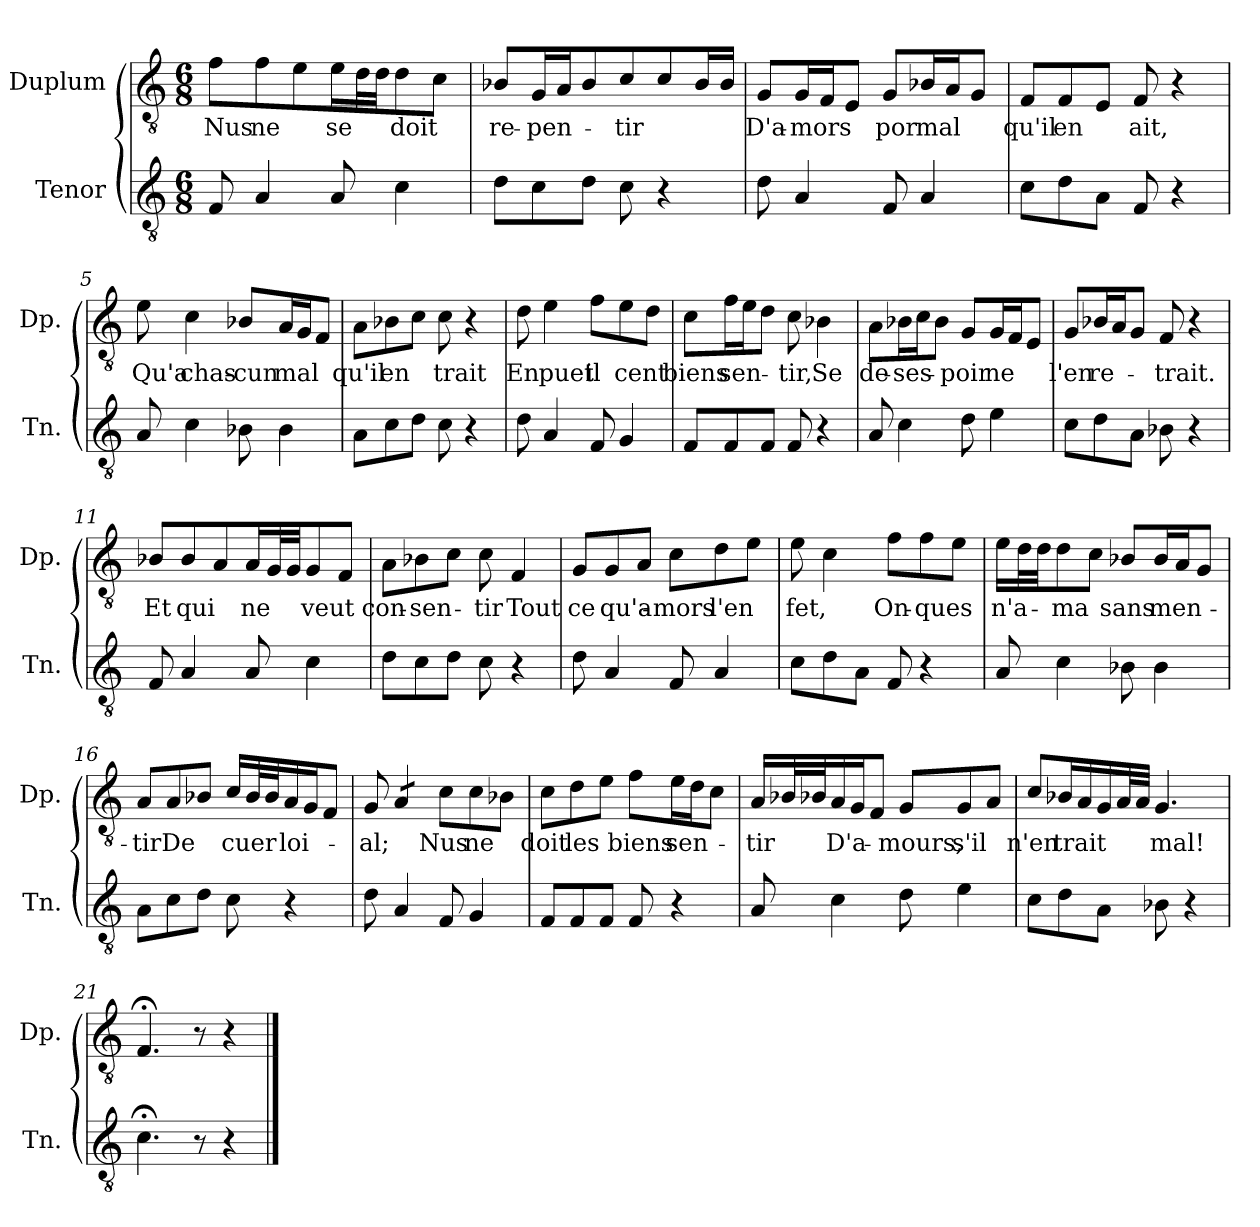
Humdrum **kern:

**kern	**kern	**text
*part2	*part1	*part1
*staff2	*staff1	*staff1
*I"Tenor	*I"Duplum	*
*I'Tn.	*I'Dp.	*
*clefGv2	*clefGv2	*
*k[]	*k[]	*
*M6/8	*M6/8	*
=1	=1	=1
!	!	!LO:LY:b
8F/	8f\L	Nus
!	!	!LO:LY:b
4A/	8f\	ne
.	8e\J	.
!	!	!LO:LY:b
8A/	16e\LL	se
*	*tremolo	*
.	32d\	.
.	32d\JJJ	.
*	*Xtremolo	*
!	!	!LO:LY:b
4c\	8d\	doit
.	8c\J	.
=2	=2	=2
!	!	!LO:LY:b
8d\L	8B-X/L	re-
!	!	!LO:LY:b
8c\	16G/L	-pen-
.	16A/J	.
8d\J	8B-/J	.
!	!	!LO:LY:b
8c\	8c\L	-tir
4r	8c\	.
*	*tremolo	*
.	16B-\	.
.	16B-\JJ	.
*	*Xtremolo	*
=3	=3	=3
!	!	!LO:LY:b
8d\	8G/L	D'a-
!	!	!LO:LY:b
4A/	16G/L	-mors
.	16F/J	.
.	8E/J	.
!	!	!LO:LY:b
8F/	8G/L	por
!	!	!LO:LY:b
4A/	16B-X/L	mal
.	16A/J	.
.	8G/J	.
=4	=4	=4
!	!	!LO:LY:b
8c\L	8F/L	qu'il
!	!	!LO:LY:b
8d\	8F/	en
8A\J	8E/J	.
!	!	!LO:LY:b
8F/	8F/	ait,
4r	4r	.
=5	=5	=5
!	!	!LO:LY:b
8A/	8e\	Qu'a
!	!	!LO:LY:b
4c\	4c\	chas-
!	!	!LO:LY:b
8B-X\	8B-X/L	-cun
!	!	!LO:LY:b
4B-\	16A/L	mal
.	16G/J	.
.	8F/J	.
!!LO:LB:g=z
=6	=6	=6
!	!	!LO:LY:b
8A\L	8A\L	qu'il
!	!	!LO:LY:b
8c\	8B-X\	en
8d\J	8c\J	.
!	!	!LO:LY:b
8c\	8c\	trait
4r	4r	.
=7	=7	=7
!	!	!LO:LY:b
8d\	8d\	En
!	!	!LO:LY:b
4A/	4e\	puet
!	!	!LO:LY:b
8F/	8f\L	il
!	!	!LO:LY:b
4G/	8e\	cent
.	8d\J	.
=8	=8	=8
!	!	!LO:LY:b
8F/L	8c\L	biens
!	!	!LO:LY:b
8F/	16f\L	sen-
.	16e\J	.
8F/J	8d\J	.
!	!	!LO:LY:b
8F/	8c\	-tir,
!	!	!LO:LY:b
4r	4B-X\	Se
=9	=9	=9
!	!	!LO:LY:b
8A/	8A\L	de-
!	!	!LO:LY:b
4c\	16B-X\L	-ses-
.	16c\J	.
.	8B-\J	.
!	!	!LO:LY:b
8d\	8G/L	-poir
!	!	!LO:LY:b
4e\	16G/L	ne
.	16F/J	.
.	8E/J	.
=10	=10	=10
!	!	!LO:LY:b
8c\L	8G/L	l'en
!	!	!LO:LY:b
8d\	16B-X/L	re-
.	16A/J	.
8A\J	8G/J	.
!	!	!LO:LY:b
8B-X\	8F/	-trait.
4r	4r	.
!!LO:LB:g=z
=11	=11	=11
!	!	!LO:LY:b
8F/	8B-X/L	Et
!	!	!LO:LY:b
4A/	8B-/	qui
.	8A/J	.
!	!	!LO:LY:b
8A/	16A/LL	ne
*	*tremolo	*
.	32G/	.
.	32G/JJJ	.
*	*Xtremolo	*
!	!	!LO:LY:b
4c\	8G/	veut
.	8F/J	.
=12	=12	=12
!	!	!LO:LY:b
8d\L	8A\L	con-
!	!	!LO:LY:b
8c\	8B-X\	-sen-
8d\J	8c\J	.
!	!	!LO:LY:b
8c\	8c\	-tir
!	!	!LO:LY:b
4r	4F/	Tout
=13	=13	=13
!	!	!LO:LY:b
8d\	8G/L	ce
!	!	!LO:LY:b
4A/	8G/	qu'a-
.	8A/J	.
!	!	!LO:LY:b
8F/	8c\L	-mors
!	!	!LO:LY:b
4A/	8d\	l'en
.	8e\J	.
=14	=14	=14
!	!	!LO:LY:b
8c\L	8e\	fet,
8d\	4c\	.
8A\J	.	.
!	!	!LO:LY:b
8F/	8f\L	On-
!	!	!LO:LY:b
4r	8f\	-ques
.	8e\J	.
=15	=15	=15
!	!	!LO:LY:b
8A/	16e\LL	n'a-
*	*tremolo	*
.	32d\	.
.	32d\JJJ	.
*	*Xtremolo	*
!	!	!LO:LY:b
4c\	8d\	-ma
.	8c\J	.
!	!	!LO:LY:b
8B-X\	8B-X/L	sans
!	!	!LO:LY:b
4B-\	16B-/L	men-
.	16A/J	.
.	8G/J	.
!!LO:LB:g=z
=16	=16	=16
!	!	!LO:LY:b
8A\L	8A/L	-tir
!	!	!LO:LY:b
8c\	8A/	De
8d\J	8B-X/J	.
!	!	!LO:LY:b
8c\	16c/LL	cuer
*	*tremolo	*
.	32B-/	.
.	32B-/	.
*	*Xtremolo	*
!	!	!LO:LY:b
4r	16A/	loi-
.	16G/J	.
.	8F/J	.
=17	=17	=17
!	!	!LO:LY:b
8d\	8G/	-al;
*	*tremolo	*
4A/	8A/L	.
.	8A/J	.
*	*Xtremolo	*
!	!	!LO:LY:b
8F/	8c\L	Nus
!	!	!LO:LY:b
4G/	8c\	ne
.	8B-X\J	.
=18	=18	=18
!	!	!LO:LY:b
8F/L	8c\L	doit
!	!	!LO:LY:b
8F/	8d\	les
8F/J	8e\J	.
!	!	!LO:LY:b
8F/	8f\L	biens
!	!	!LO:LY:b
4r	16e\L	sen-
.	16d\J	.
.	8c\J	.
=19	=19	=19
!	!	!LO:LY:b
8A/	16A/LL	-tir
*	*tremolo	*
.	32B-X/	.
.	32B-X/	.
*	*Xtremolo	*
!	!	!LO:LY:b
4c\	16A/	D'a-
.	16G/J	.
.	8F/J	.
!	!	!LO:LY:b
8d\	8G/L	-mours,
!	!	!LO:LY:b
4e\	8G/	s'il
.	8A/J	.
=20	=20	=20
!	!	!LO:LY:b
8c\L	8c/L	n'en
!	!	!LO:LY:b
8d\	16B-X/L	trait
.	16A/	.
8A\J	16G/	.
*	*tremolo	*
.	32A/	.
.	32A/JJJ	.
*	*Xtremolo	*
!	!	!LO:LY:b
8B-X\	4.G/	mal!
4r	.	.
!!LO:LB:g=z
=21	=21	=21
4.c;<\	4.F;</	.
8r	8r	.
4r	4r	.
==	==	==
*-	*-	*-
